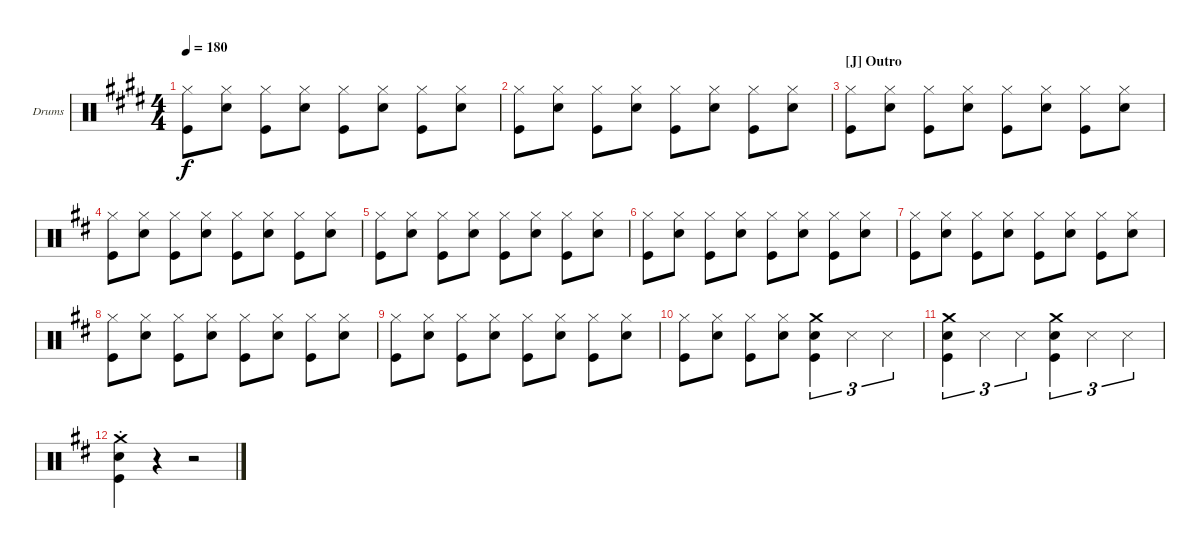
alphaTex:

\bracketExtendMode groupsimilarinstruments
\firstSystemTrackNameOrientation horizontal
\otherSystemsTrackNameOrientation horizontal
\track ("Drumkit" "Drums") {instrument percussion}
\staff {score}
\articulation defaults
\ts (4 4)
\tempo 180
\clef neutral
\scale
1.05044
\ks e
("Kick (hit)" "Hi-Hat (closed)").8{dy f} ("Snare (hit) 2" "Hi-Hat (closed)").8 ("Kick (hit)" "Hi-Hat (closed)").8 ("Snare (hit) 2" "Hi-Hat (closed)").8 ("Kick (hit)" "Hi-Hat (closed)").8 ("Snare (hit) 2" "Hi-Hat (closed)").8 ("Kick (hit)" "Hi-Hat (closed)").8 ("Snare (hit) 2" "Hi-Hat (closed)").8 |
\scale
0.949559 ("Kick (hit)" "Hi-Hat (closed)").8 ("Snare (hit) 2" "Hi-Hat (closed)").8 ("Kick (hit)" "Hi-Hat (closed)").8 ("Snare (hit) 2" "Hi-Hat (closed)").8 ("Kick (hit)" "Hi-Hat (closed)").8 ("Snare (hit) 2" "Hi-Hat (closed)").8 ("Kick (hit)" "Hi-Hat (closed)").8 ("Snare (hit) 2" "Hi-Hat (closed)").8 |
\section ("J" "Outro")
\scale
1.05044 ("Kick (hit)" "Hi-Hat (closed)").8 ("Snare (hit) 2" "Hi-Hat (closed)").8 ("Kick (hit)" "Hi-Hat (closed)").8 ("Snare (hit) 2" "Hi-Hat (closed)").8 ("Kick (hit)" "Hi-Hat (closed)").8 ("Snare (hit) 2" "Hi-Hat (closed)").8 ("Kick (hit)" "Hi-Hat (closed)").8 ("Snare (hit) 2" "Hi-Hat (closed)").8 |
\scale
0.949559
\ks d
("Kick (hit)" "Hi-Hat (closed)").8 ("Snare (hit) 2" "Hi-Hat (closed)").8 ("Kick (hit)" "Hi-Hat (closed)").8 ("Snare (hit) 2" "Hi-Hat (closed)").8 ("Kick (hit)" "Hi-Hat (closed)").8 ("Snare (hit) 2" "Hi-Hat (closed)").8 ("Kick (hit)" "Hi-Hat (closed)").8 ("Snare (hit) 2" "Hi-Hat (closed)").8 |
\scale
1.05044 ("Kick (hit)" "Hi-Hat (closed)").8 ("Snare (hit) 2" "Hi-Hat (closed)").8 ("Kick (hit)" "Hi-Hat (closed)").8 ("Snare (hit) 2" "Hi-Hat (closed)").8 ("Kick (hit)" "Hi-Hat (closed)").8 ("Snare (hit) 2" "Hi-Hat (closed)").8 ("Kick (hit)" "Hi-Hat (closed)").8 ("Snare (hit) 2" "Hi-Hat (closed)").8 |
\scale
0.949559 ("Kick (hit)" "Hi-Hat (closed)").8 ("Snare (hit) 2" "Hi-Hat (closed)").8 ("Kick (hit)" "Hi-Hat (closed)").8 ("Snare (hit) 2" "Hi-Hat (closed)").8 ("Kick (hit)" "Hi-Hat (closed)").8 ("Snare (hit) 2" "Hi-Hat (closed)").8 ("Kick (hit)" "Hi-Hat (closed)").8 ("Snare (hit) 2" "Hi-Hat (closed)").8 |
\scale
1.05044 ("Kick (hit)" "Hi-Hat (closed)").8 ("Snare (hit) 2" "Hi-Hat (closed)").8 ("Kick (hit)" "Hi-Hat (closed)").8 ("Snare (hit) 2" "Hi-Hat (closed)").8 ("Kick (hit)" "Hi-Hat (closed)").8 ("Snare (hit) 2" "Hi-Hat (closed)").8 ("Kick (hit)" "Hi-Hat (closed)").8 ("Snare (hit) 2" "Hi-Hat (closed)").8 |
\scale
0.949559 ("Kick (hit)" "Hi-Hat (closed)").8 ("Snare (hit) 2" "Hi-Hat (closed)").8 ("Kick (hit)" "Hi-Hat (closed)").8 ("Snare (hit) 2" "Hi-Hat (closed)").8 ("Kick (hit)" "Hi-Hat (closed)").8 ("Snare (hit) 2" "Hi-Hat (closed)").8 ("Kick (hit)" "Hi-Hat (closed)").8 ("Snare (hit) 2" "Hi-Hat (closed)").8 |
\scale
1.05044 ("Kick (hit)" "Hi-Hat (closed)").8 ("Snare (hit) 2" "Hi-Hat (closed)").8 ("Kick (hit)" "Hi-Hat (closed)").8 ("Snare (hit) 2" "Hi-Hat (closed)").8 ("Kick (hit)" "Hi-Hat (closed)").8 ("Snare (hit) 2" "Hi-Hat (closed)").8 ("Kick (hit)" "Hi-Hat (closed)").8 ("Snare (hit) 2" "Hi-Hat (closed)").8 |
\scale
0.949559 ("Kick (hit)" "Hi-Hat (closed)").8 ("Snare (hit) 2" "Hi-Hat (closed)").8 ("Kick (hit)" "Hi-Hat (closed)").8 ("Snare (hit) 2" "Hi-Hat (closed)").8 ("Kick (hit)" "Snare (hit) 2" "Crash medium (hit)").4{tu (3 2)} "Snare (side stick) 3".4{tu (3 2)} "Snare (side stick) 3".4{tu (3 2)} |
\scale
1.05044 ("Kick (hit)" "Snare (hit) 2" "Crash medium (hit)").4{tu (3 2)} "Snare (side stick) 3".4{tu (3 2)} "Snare (side stick) 3".4{tu (3 2)} ("Kick (hit)" "Snare (hit) 2" "Crash medium (hit)").4{tu (3 2)} "Snare (side stick) 3".4{tu (3 2)} "Snare (side stick) 3".4{tu (3 2)} |
\scale
0.949559 ("Kick (hit)"{st} "Snare (hit) 2"{st} "Crash medium (hit)"{st}).4 r.4 r.2
